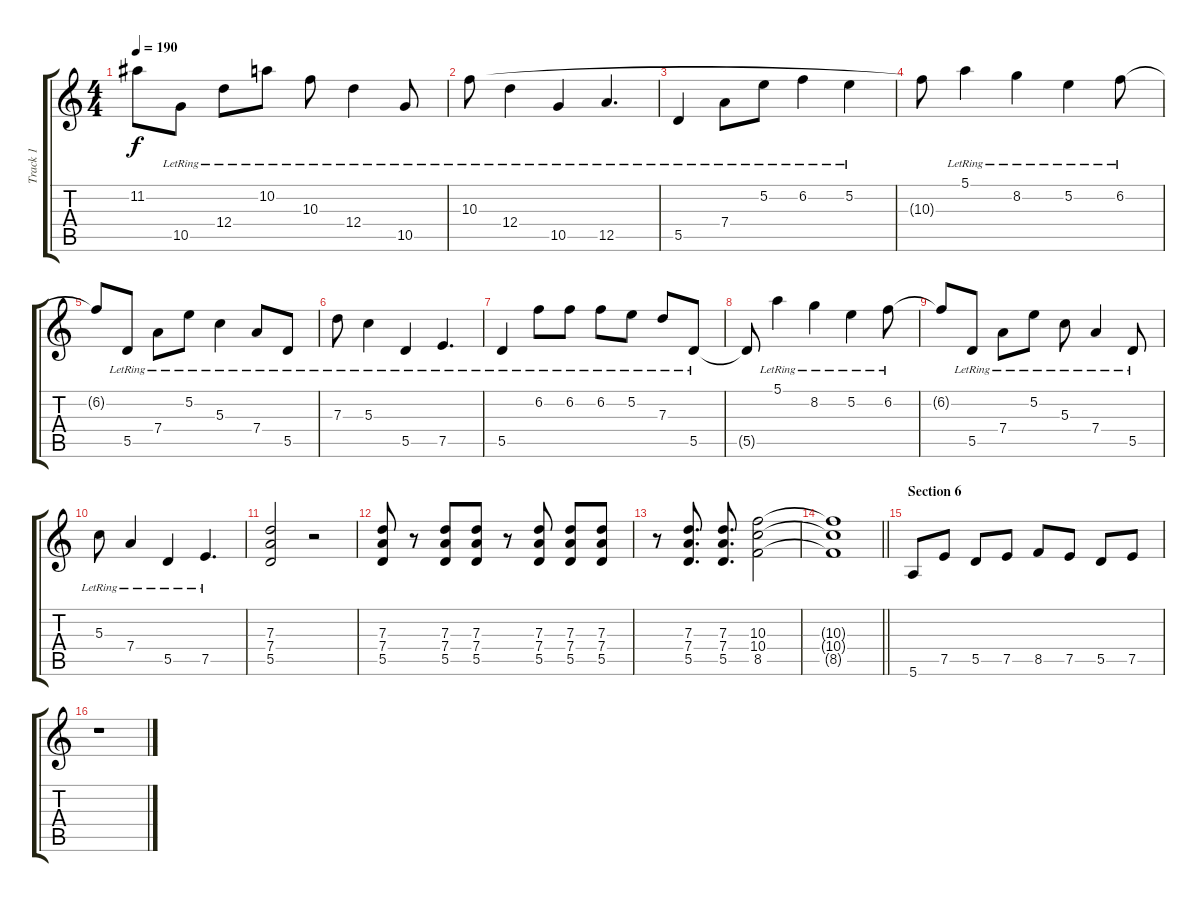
\track ("Track 1" "Track 1") {instrument acousticguitarsteel}
\staff {score tabs}
\tuning (E4 B3 G3 D3 A2 E2) {hide}
\ts (4 4)
\tempo 190
\clef g2
\ks c
11.2{t}.8{dy f} 10.5{lr}.8 12.4{lr}.8 10.2{lr}.8 10.3{lr}.8 12.4{lr}.4 10.5{lr}.8 |
10.3{lr}.8 12.4{lr}.4 10.5{lr}.4 12.5{lr}.4{d} |
5.5{lr}.4 7.4{lr}.8 5.2{lr}.8 6.2{lr}.4 5.2{lr}.4 |
10.3{t}.8 5.1{lr}.4 8.2{lr}.4 5.2{lr}.4 6.2{lr}.8 |
6.2{t}.8 5.5{lr}.8 7.4{lr}.8 5.2{lr}.8 5.3{lr}.4 7.4{lr}.8 5.5{lr}.8 |
7.3{lr}.8 5.3{lr}.4 5.5{lr}.4 7.5{lr}.4{d} |
5.5{lr}.4 6.2{lr}.8 6.2{lr}.8 6.2{lr}.8 5.2{lr}.8 7.3{lr}.8 5.5{lr}.8 |
5.5{t}.8 5.1{lr}.4 8.2{lr}.4 5.2{lr}.4 6.2{lr}.8 |
6.2{t}.8 5.5{lr}.8 7.4{lr}.8 5.2{lr}.8 5.3{lr}.8 7.4{lr}.4 5.5{lr}.8 |
5.3{lr}.8 7.4{lr}.4 5.5{lr}.4 7.5{lr}.4{d} |
(7.3 7.4 5.5).2 r.2 |
(7.3 7.4 5.5).8 r.8 (7.3 7.4 5.5).8 (7.3 7.4 5.5).8 r.8 (7.3 7.4 5.5).8 (7.3 7.4 5.5).8 (7.3 7.4 5.5).8 |
r.8 (7.3 7.4 5.5).8{d} (7.3 7.4 5.5).8{d} (10.3 10.4 8.5).2 |
\barLineRight lightlight
(10.3{t} 10.4{t} 8.5{t}).1 |
\section ("" "Section 6")
5.6.8 7.5.8 5.5.8 7.5.8 8.5.8 7.5.8 5.5.8 7.5.8 |
r.1
